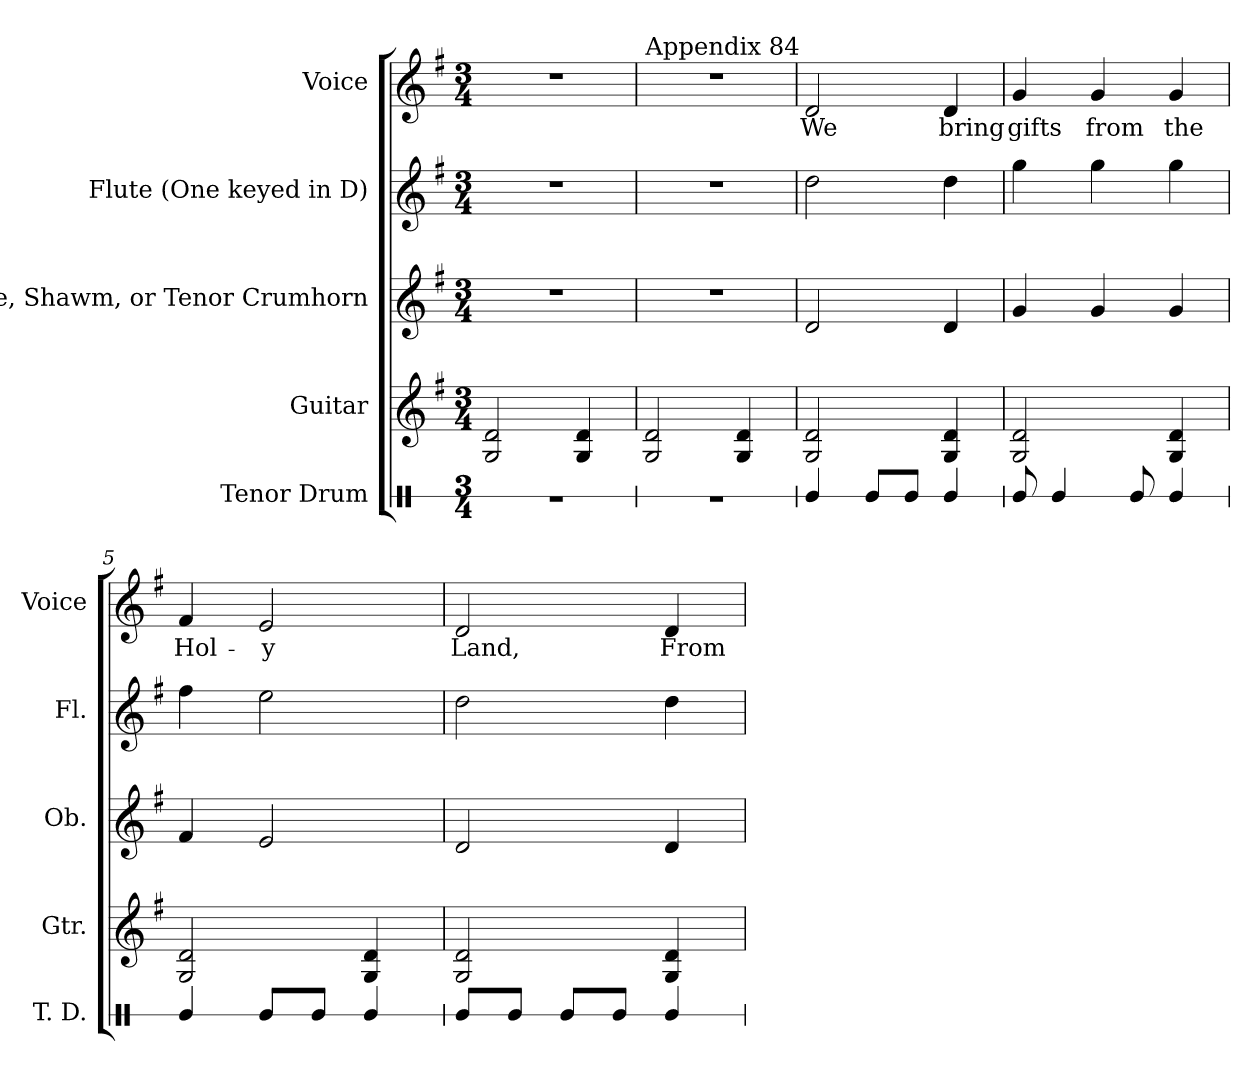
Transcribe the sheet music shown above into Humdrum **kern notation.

**kern	**kern	**kern	**kern	**kern	**text
*part5	*part4	*part3	*part2	*part1	*part1
*staff5	*staff4	*staff3	*staff2	*staff1	*staff1
*I"Tenor Drum	*I"Guitar	*I"Oboe, Shawm, or Tenor Crumhorn	*I"Flute (One keyed in D)	*I"Voice	*
*I'T. D.	*I'Gtr.	*I'Ob.	*I'Fl.	*I'Voice	*
!!LO:PB:g=z
*stria1	*	*	*	*	*
*clefX	*clefG2	*clefG2	*clefG2	*clefG2	*
*	*ITrd7c12	*	*	*	*
*k[]	*k[f#]	*k[f#]	*k[f#]	*k[f#]	*
*C:	*G:	*G:	*G:	*G:	*
*M3/4	*M3/4	*M3/4	*M3/4	*M3/4	*
*MM160	*MM160	*MM160	*MM160	*MM160	*
=1	=1	=1	=1	=1	=1
!LO:N:vis=1	!	!LO:N:vis=1	!LO:N:vis=1	!LO:N:vis=1	!
2.r	2GGi/ 2Di	2.r	2.r	2.r	.
.	4GGi/ 4Di	.	.	.	.
=2	=2	=2	=2	=2	=2
!	!	!	!	!LO:TX:a:t=Appendix 84	!
!LO:N:vis=1	!	!LO:N:vis=1	!LO:N:vis=1	!LO:N:vis=1	!
2.r	2GGi/ 2Di	2.r	2.r	2.r	.
.	4GGi/ 4Di	.	.	.	.
=3	=3	=3	=3	=3	=3
!	!	!	!	!	!LO:LY:b:color=#000000
4Rei/	2GGi/ 2Di	2di/	2ddi\	2di/	We
8Rei/L	.	.	.	.	.
8Rei/J	.	.	.	.	.
!	!	!	!	!	!LO:LY:b:color=#000000
4Rei/	4GGi/ 4Di	4di/	4ddi\	4di/	bring
=4	=4	=4	=4	=4	=4
!	!	!	!	!	!LO:LY:b:color=#000000
8Rei/	2GGi/ 2Di	4gi/	4ggi\	4gi/	gifts
4Rei/	.	.	.	.	.
!	!	!	!	!	!LO:LY:b:color=#000000
.	.	4gi/	4ggi\	4gi/	from
8Rei/	.	.	.	.	.
!	!	!	!	!	!LO:LY:b:color=#000000
4Rei/	4GGi/ 4Di	4gi/	4ggi\	4gi/	the
=5	=5	=5	=5	=5	=5
!	!	!	!	!	!LO:LY:b:color=#000000
4Rei/	2GGi/ 2Di	4f#i/	4ff#i\	4f#i/	Hol-
!	!	!	!	!	!LO:LY:b:color=#000000
8Rei/L	.	2ei/	2eei\	2ei/	-y
8Rei/J	.	.	.	.	.
4Rei/	4GGi/ 4Di	.	.	.	.
!!LO:LB:g=z
=6	=6	=6	=6	=6	=6
!	!	!	!	!	!LO:LY:b:color=#000000
8Rei/L	2GGi/ 2Di	2di/	2ddi\	2di/	Land,
8Rei/J	.	.	.	.	.
8Rei/L	.	.	.	.	.
8Rei/J	.	.	.	.	.
!	!	!	!	!	!LO:LY:b:color=#000000
4Rei/	4GGi/ 4Di	4di/	4ddi\	4di/	From
=	=	=	=	=	=
*-	*-	*-	*-	*-	*-
